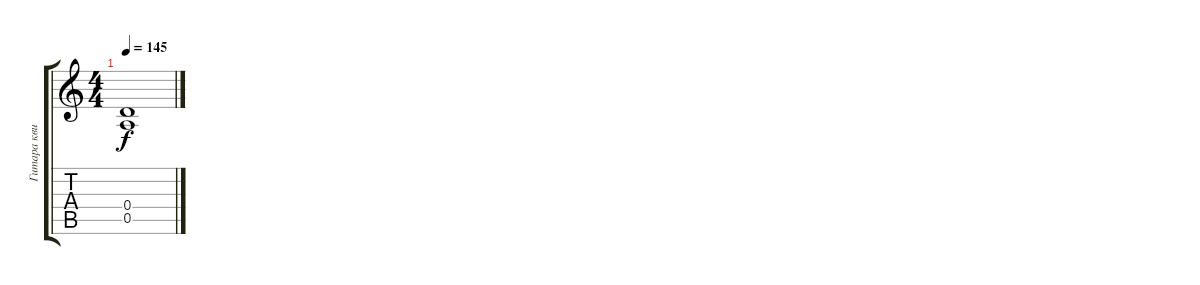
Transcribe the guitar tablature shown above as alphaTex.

\track ("Гитара квинты" "Гитара кви") {instrument distortionguitar}
\staff {score tabs}
\tuning (E4 B3 G3 D3 A2 E2) {hide}
\ts (4 4)
\tempo 145
\clef g2
\ks c
(0.4{t} 0.5{t}).1{dy f}
